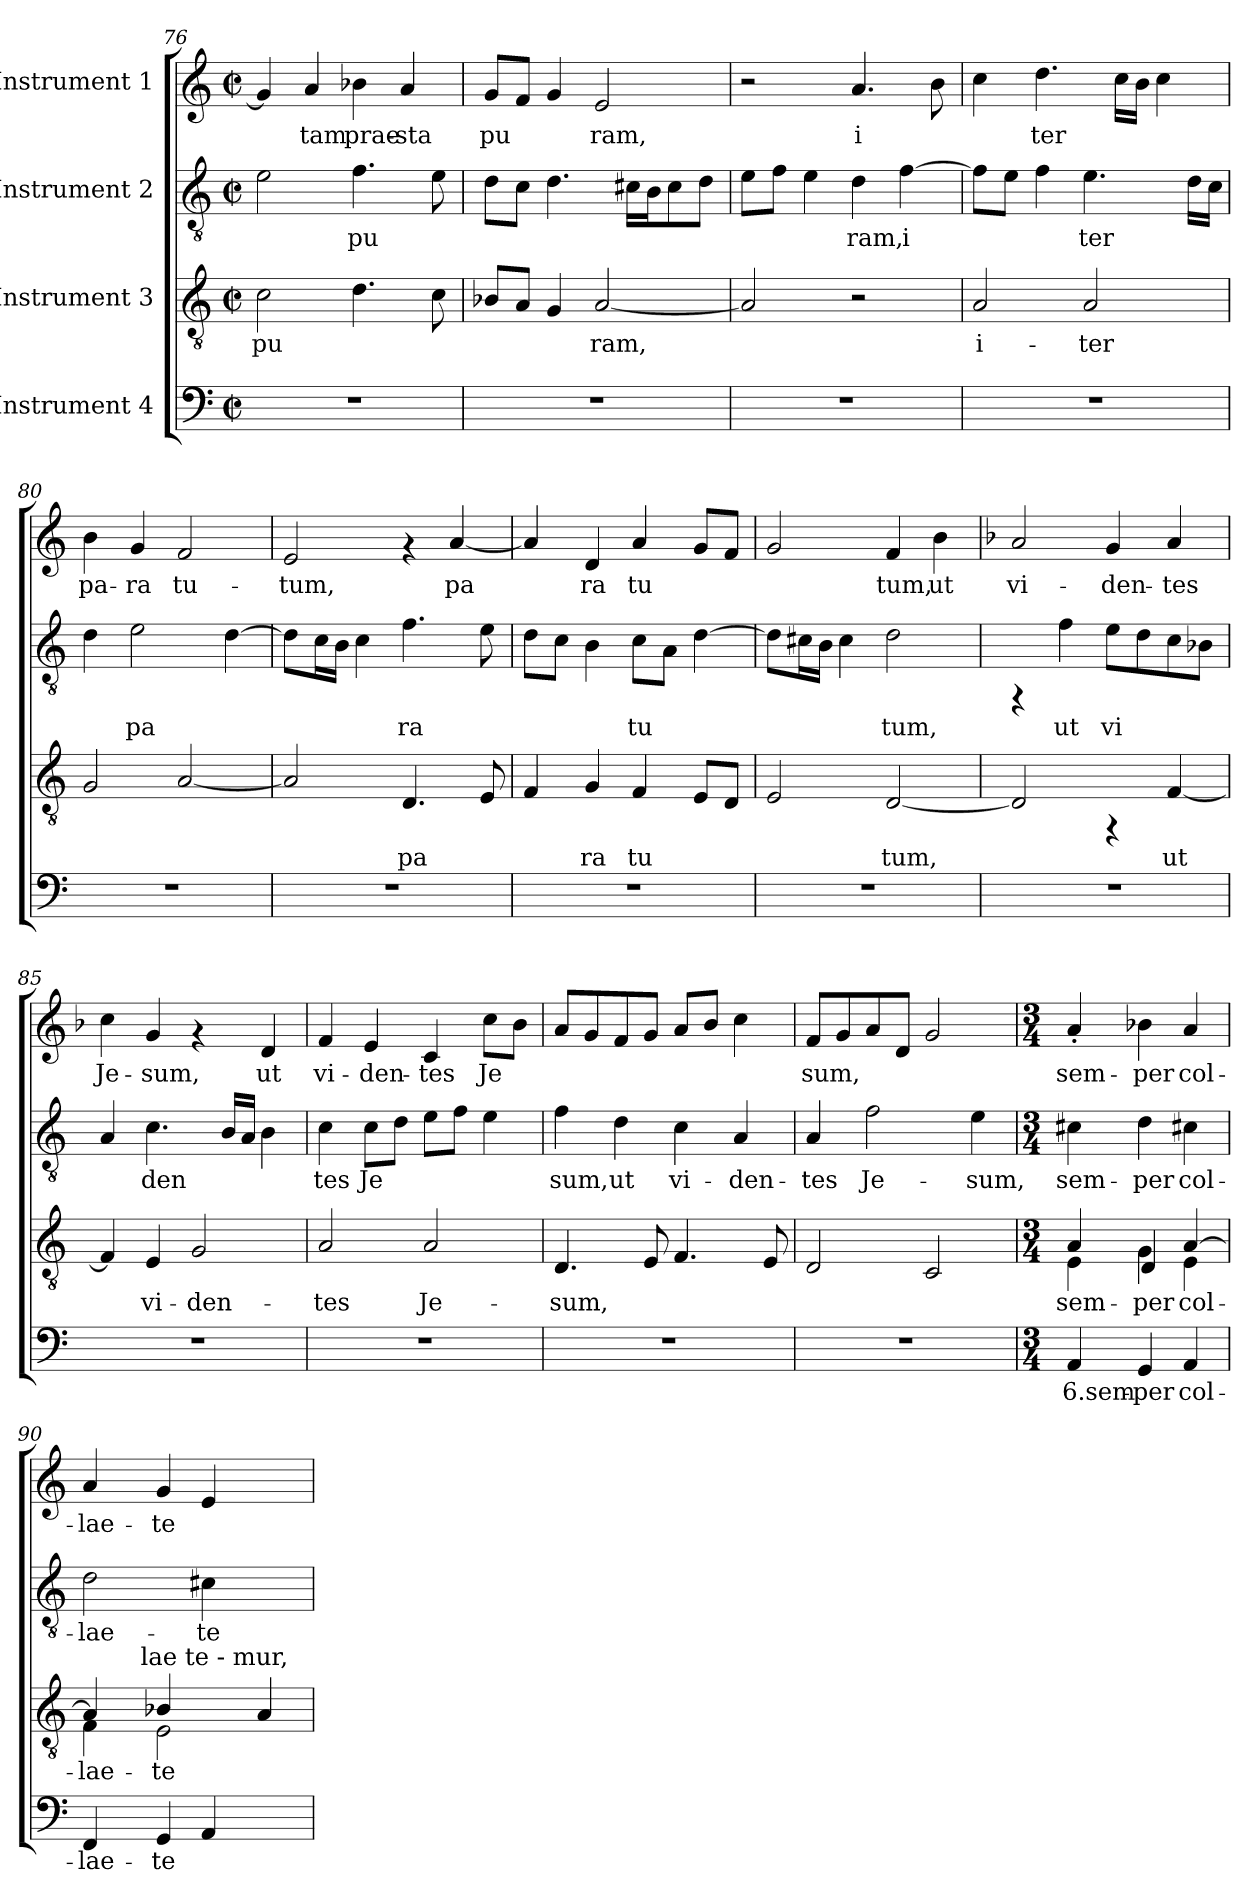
**kern	**text	**kern	**text	**kern	**text	**kern	**text
*part4	*part4	*part3	*part3	*part2	*part2	*part1	*part1
*staff4	*staff4	*staff3	*staff3	*staff2	*staff2	*staff1	*staff1
*I"Instrument 4	*	*I"Instrument 3	*	*I"Instrument 2	*	*I"Instrument 1	*
*clefF4	*	*clefGv2	*	*clefGv2	*	*clefG2	*
*k[]	*	*k[]	*	*k[]	*	*k[]	*
*C:	*	*C:	*	*C:	*	*C:	*
*M2/2	*	*M2/2	*	*M2/2	*	*M2/2	*
*met(c|)	*	*met(c|)	*	*met(c|)	*	*met(c|)	*
=76	=76	=76	=76	=76	=76	=76	=76
!	!	!	!LO:LY:b:rj	!	!LO:LY:b:rj	!	!LO:LY:b:rj
1r	.	2c\	pu-	2e\	.	4g/]	--
!	!	!	!	!	!	!	!LO:LY:b:rj
.	.	.	.	.	.	4a/	-tam
!	!	!	!LO:LY:b:rj	!	!LO:LY:b:rj	!	!LO:LY:b:rj
.	.	4.d\	--	4.f\	pu-	4b-X\	prae-
!	!	!	!	!	!	!	!LO:LY:b:rj
.	.	.	.	.	.	4a/	-sta
!	!	!	!LO:LY:b:rj	!	!LO:LY:b:rj	!	!
.	.	8c\	--	8e\	--	.	.
!!LO:LB:g=z
=77	=77	=77	=77	=77	=77	=77	=77
!	!	!	!LO:LY:b:rj	!	!LO:LY:b:rj	!	!LO:LY:b:rj
1r	.	8B-X/L	--	8d\L	--	8g/L	pu-
!	!	!	!LO:LY:b:rj	!	!LO:LY:b:rj	!	!LO:LY:b:rj
.	.	8A/J	--	8c\J	--	8f/J	--
!	!	!	!LO:LY:b:rj	!	!LO:LY:b:rj	!	!LO:LY:b:rj
.	.	4G/	--	4.d\	--	4g/	--
!	!	!	!LO:LY:b:rj	!	!	!	!LO:LY:b:rj
.	.	[<2A/	-ram,	.	.	2e/	-ram,
!	!	!	!	!	!LO:LY:b:rj	!	!
.	.	.	.	16c#\L	--	.	.
!	!	!	!	!	!LO:LY:b:rj	!	!
.	.	.	.	16B\	--	.	.
!	!	!	!	!	!LO:LY:b:rj	!	!
.	.	.	.	8c#\	--	.	.
!	!	!	!	!	!LO:LY:b:rj	!	!
.	.	.	.	8d\J	--	.	.
=78	=78	=78	=78	=78	=78	=78	=78
!	!	!	!LO:LY:b:rj	!	!LO:LY:b:rj	!	!
1r	.	2A/]	.	8e\L	--	2r	.
!	!	!	!	!	!LO:LY:b:rj	!	!
.	.	.	.	8f\J	--	.	.
!	!	!	!	!	!LO:LY:b:rj	!	!
.	.	.	.	4e\	--	.	.
!	!	!	!	!	!LO:LY:b:rj	!	!LO:LY:b:rj
.	.	2r	.	4d\	-ram,	4.a/	i-
!	!	!	!	!	!LO:LY:b:rj	!	!
.	.	.	.	[>4f\	i-	.	.
!	!	!	!	!	!	!	!LO:LY:b:rj
.	.	.	.	.	.	8b\	--
=79	=79	=79	=79	=79	=79	=79	=79
!	!	!	!LO:LY:b:rj	!	!LO:LY:b:rj	!	!LO:LY:b:rj
1r	.	2A/	i-	8f\L]	--	4cc\	--
!	!	!	!	!	!LO:LY:b:rj	!	!
.	.	.	.	8e\J	--	.	.
!	!	!	!	!	!LO:LY:b:rj	!	!LO:LY:b:rj
.	.	.	.	4f\	--	4.dd\	-ter
!	!	!	!LO:LY:b:rj	!	!LO:LY:b:rj	!	!
.	.	2A/	-ter	4.e\	-ter	.	.
!	!	!	!	!	!	!	!LO:LY:b:rj
.	.	.	.	.	.	16cc\L	.
!	!	!	!	!	!	!	!LO:LY:b:rj
.	.	.	.	.	.	16b\J	.
!	!	!	!	!	!	!	!LO:LY:b:rj
.	.	.	.	.	.	4cc\	.
!	!	!	!	!	!LO:LY:b:rj	!	!
.	.	.	.	16d\L	.	.	.
!	!	!	!	!	!LO:LY:b:rj	!	!
.	.	.	.	16c\J	.	.	.
=80	=80	=80	=80	=80	=80	=80	=80
!	!	!	!LO:LY:b:rj	!	!LO:LY:b:rj	!	!LO:LY:b:rj
1r	.	2G/	.	4d\	.	4b\	pa-
!	!	!	!	!	!LO:LY:b:rj	!	!LO:LY:b:rj
.	.	.	.	2e\	pa-	4g/	-ra
!	!	!	!LO:LY:b:rj	!	!	!	!LO:LY:b:rj
.	.	[<2A/	.	.	.	2f/	tu-
!	!	!	!	!	!LO:LY:b:rj	!	!
.	.	.	.	[>4d\	--	.	.
=81	=81	=81	=81	=81	=81	=81	=81
!	!	!	!LO:LY:b:rj	!	!LO:LY:b:rj	!	!LO:LY:b:rj
1r	.	2A/]	.	8d\L]	--	2e/	-tum,
!	!	!	!	!	!LO:LY:b:rj	!	!
.	.	.	.	16c\	--	.	.
!	!	!	!	!	!LO:LY:b:rj	!	!
.	.	.	.	16B\J	--	.	.
!	!	!	!	!	!LO:LY:b:rj	!	!
.	.	.	.	4c\	--	.	.
!	!	!	!LO:LY:b:rj	!	!LO:LY:b:rj	!	!
.	.	4.D/	pa-	4.f\	-ra	4rf	.
!	!	!	!	!	!	!	!LO:LY:b:rj
.	.	.	.	.	.	[<4a/	pa-
!	!	!	!LO:LY:b:rj	!	!LO:LY:b:rj	!	!
.	.	8E/	--	8e\	.	.	.
=82	=82	=82	=82	=82	=82	=82	=82
!	!	!	!LO:LY:b:rj	!	!LO:LY:b:rj	!	!LO:LY:b:rj
1r	.	4F/	--	8d\L	.	4a/]	--
!	!	!	!	!	!LO:LY:b:rj	!	!
.	.	.	.	8c\J	.	.	.
!	!	!	!LO:LY:b:rj	!	!LO:LY:b:rj	!	!LO:LY:b:rj
.	.	4G/	-ra	4B\	.	4d/	-ra
!	!	!	!LO:LY:b:rj	!	!LO:LY:b:rj	!	!LO:LY:b:rj
.	.	4F/	tu-	8c\L	tu-	4a/	tu-
!	!	!	!	!	!LO:LY:b:rj	!	!
.	.	.	.	8A\J	--	.	.
!	!	!	!LO:LY:b:rj	!	!LO:LY:b:rj	!	!LO:LY:b:rj
.	.	8E/L	--	[>4d\	--	8g/L	--
!	!	!	!LO:LY:b:rj	!	!	!	!LO:LY:b:rj
.	.	8D/J	--	.	.	8f/J	--
!!LO:PB:g=z
=83	=83	=83	=83	=83	=83	=83	=83
!	!	!	!LO:LY:b:rj	!	!LO:LY:b:rj	!	!LO:LY:b:rj
1r	.	2E/	--	8d\L]	--	2g/	--
!	!	!	!	!	!LO:LY:b:rj	!	!
.	.	.	.	16c#\	--	.	.
!	!	!	!	!	!LO:LY:b:rj	!	!
.	.	.	.	16B\J	--	.	.
!	!	!	!	!	!LO:LY:b:rj	!	!
.	.	.	.	4c#\	--	.	.
!	!	!	!LO:LY:b:rj	!	!LO:LY:b:rj	!	!LO:LY:b:rj
.	.	[<2D/	-tum,	2d\	-tum,	4f/	-tum,
!	!	!	!	!	!	!	!LO:LY:b:rj
.	.	.	.	.	.	4b\	ut
=84	=84	=84	=84	=84	=84	=84	=84
*	*	*	*	*	*	*k[b-]	*
*	*	*	*	*	*	*F:	*
!	!	!	!LO:LY:b:rj	!	!	!	!LO:LY:b:rj
1r	.	2D/]	.	4rFF	.	2a/	vi-
!	!	!	!	!	!LO:LY:b:rj	!	!
.	.	.	.	4f\	ut	.	.
!	!	!	!	!	!LO:LY:b:rj	!	!LO:LY:b:rj
.	.	4rFF	.	8e\L	vi-	4g/	-den-
!	!	!	!	!	!LO:LY:b:rj	!	!
.	.	.	.	8d\	--	.	.
!	!	!	!LO:LY:b:rj	!	!LO:LY:b:rj	!	!LO:LY:b:rj
.	.	[<4F/	ut	8c\	--	4a/	-tes
!	!	!	!	!	!LO:LY:b:rj	!	!
.	.	.	.	8B-\J	--	.	.
=85	=85	=85	=85	=85	=85	=85	=85
!	!	!	!LO:LY:b:rj	!	!LO:LY:b:rj	!	!LO:LY:b:rj
1r	.	4F/]	.	4A/	--	4cc\	Je-
!	!	!	!LO:LY:b:rj	!	!LO:LY:b:rj	!	!LO:LY:b:rj
.	.	4E/	vi-	4.c\	-den-	4g/	-sum,
!	!	!	!LO:LY:b:rj	!	!	!	!
.	.	2G/	-den-	.	.	4rf	.
!	!	!	!	!	!LO:LY:b:rj	!	!
.	.	.	.	16B/L	--	.	.
!	!	!	!	!	!LO:LY:b:rj	!	!
.	.	.	.	16A/J	--	.	.
!	!	!	!	!	!LO:LY:b:rj	!	!LO:LY:b:rj
.	.	.	.	4B\	--	4d/	ut
=86	=86	=86	=86	=86	=86	=86	=86
!	!	!	!LO:LY:b:rj	!	!LO:LY:b:rj	!	!LO:LY:b:rj
1r	.	2A/	-tes	4c\	-tes	4f/	vi-
!	!	!	!	!	!LO:LY:b:rj	!	!LO:LY:b:rj
.	.	.	.	8c\L	Je-	4e/	-den-
!	!	!	!	!	!LO:LY:b:rj	!	!
.	.	.	.	8d\J	--	.	.
!	!	!	!LO:LY:b:rj	!	!LO:LY:b:rj	!	!LO:LY:b:rj
.	.	2A/	Je-	8e\L	--	4c/	-tes
!	!	!	!	!	!LO:LY:b:rj	!	!
.	.	.	.	8f\J	--	.	.
!	!	!	!	!	!LO:LY:b:rj	!	!LO:LY:b:rj
.	.	.	.	4e\	--	8cc\L	Je-
!	!	!	!	!	!	!	!LO:LY:b:rj
.	.	.	.	.	.	8b-\J	--
=87	=87	=87	=87	=87	=87	=87	=87
!	!	!	!LO:LY:b:rj	!	!LO:LY:b:rj	!	!LO:LY:b:rj
1r	.	4.D/	-sum,	4f\	-sum,	8a/L	--
!	!	!	!	!	!	!	!LO:LY:b:rj
.	.	.	.	.	.	8g/	--
!	!	!	!	!	!LO:LY:b:rj	!	!LO:LY:b:rj
.	.	.	.	4d\	ut	8f/	--
!	!	!	!LO:LY:b:rj	!	!	!	!LO:LY:b:rj
.	.	8E/	.	.	.	8g/J	--
!	!	!	!LO:LY:b:rj	!	!LO:LY:b:rj	!	!LO:LY:b:rj
.	.	4.F/	.	4c\	vi-	8a/L	--
!	!	!	!	!	!	!	!LO:LY:b:rj
.	.	.	.	.	.	8b-/J	--
!	!	!	!	!	!LO:LY:b:rj	!	!LO:LY:b:rj
.	.	.	.	4A/	-den-	4cc\	--
!	!	!	!LO:LY:b:rj	!	!	!	!
.	.	8E/	.	.	.	.	.
=88	=88	=88	=88	=88	=88	=88	=88
!	!	!	!LO:LY:b:rj	!	!LO:LY:b:rj	!	!LO:LY:b:rj
1r	.	2D/	.	4A/	-tes	8f/L	-sum,
!	!	!	!	!	!	!	!LO:LY:b:rj
.	.	.	.	.	.	8g/	.
!	!	!	!	!	!LO:LY:b:rj	!	!LO:LY:b:rj
.	.	.	.	2f\	Je-	8a/	.
!	!	!	!	!	!	!	!LO:LY:b:rj
.	.	.	.	.	.	8d/J	.
!	!	!	!LO:LY:b:rj	!	!	!	!LO:LY:b:rj
.	.	2C/	.	.	.	2g/	.
!	!	!	!	!	!LO:LY:b:rj	!	!
.	.	.	.	4e\	-sum,	.	.
!!LO:LB:g=z
=89	=89	=89	=89	=89	=89	=89	=89
*	*	*	*	*	*	*k[]	*
*	*	*	*	*	*	*C:	*
*M3/4	*	*M3/4	*	*M3/4	*	*M3/4	*
!	!	!LO:TX:a:t=sem per col	!	!	!	!	!
!	!LO:LY:b:rj	!	!LO:LY:b:rj	!	!LO:LY:b:rj	!	!LO:LY:b:rj
*	*	*^	*	*	*	*	*
4AA/	6.sem-	4A/	4E\	sem-	4c#X\	sem-	4a'>/	sem-
!	!LO:LY:b:rj	!	!	!LO:LY:b:rj	!	!LO:LY:b:rj	!	!LO:LY:b:rj
4GG/	-per	4G\	4D/	-per	4d\	-per	4b-X\	-per
!	!LO:LY:b:rj	!	!	!LO:LY:b:rj	!	!LO:LY:b:rj	!	!LO:LY:b:rj
4AA/	col-	[>4A/	4E\	col-	4c#X\	col-	4a/	col-
=90	=90	=90	=90	=90	=90	=90	=90	=90
!	!LO:LY:b:rj	!	!	!LO:LY:b:rj	!	!LO:LY:b:rj	!	!LO:LY:b:rj
*	*	*	*^	*	*	*	*	*
4FF/	-lae-	4A/]	4F\	8ryy	-lae-	2d\	-lae-	4a/	-lae-
.	.	.	.	16ryy	.	.	.	.	.
.	.	.	.	64ryy	.	.	.	.	.
!	!	!	!	!LO:TX:a:t=lae te - mur,	!	!	!	!	!
.	.	.	.	2ryy	.	.	.	.	.
!	!LO:LY:b:rj	!	!	!	!LO:LY:b:rj	!	!	!	!LO:LY:b:rj
4GG/	-te-	2E\	4B-X/	.	-te	.	.	4g/	-te-
!	!LO:LY:b:rj	!	!	!	!	!	!LO:LY:b:rj	!	!LO:LY:b:rj
4AA/	--	.	2ryy	.	.	4c#X\	-te-	4e/	--
.	.	.	.	4ryy	.	.	.	.	.
!	!	!	!	!	!LO:LY:b:rj	!	!	!	!
4ryy	.	4A/	.	.	.	4ryy	.	4ryy	.
.	.	.	.	32.ryy	.	.	.	.	.
*	*	*v	*v	*v	*	*	*	*	*
=	=	=	=	=	=	=	=
*-	*-	*-	*-	*-	*-	*-	*-
